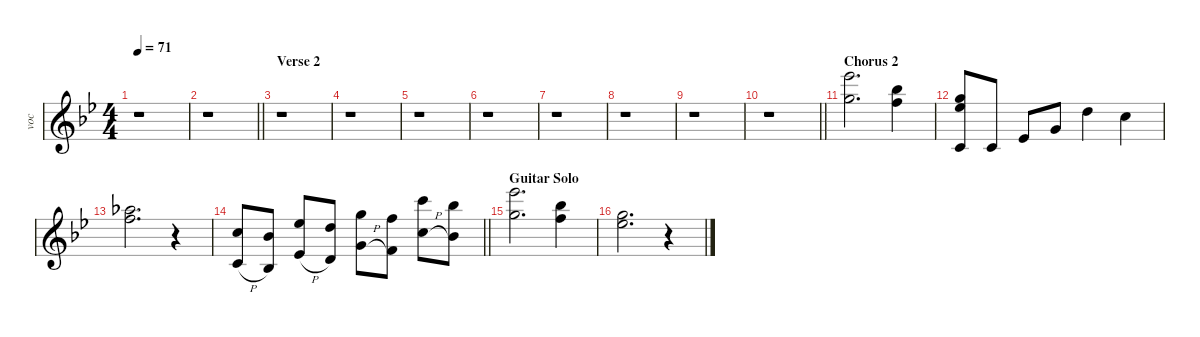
\defaultSystemsLayout 8
\hideDynamics
\bracketExtendMode nobrackets
\otherSystemsTrackNameOrientation horizontal
\track ("Choir" "voc") {defaultSystemsLayout 4 instrument flute}
\staff {score}
\tuning (E5 B4 G4 D4 A3 E3)
\ts (4 4)
\tempo 71
\clef g2
\ks gminor
r.1{dy f beam Down} |
\barLineRight lightlight
r.1{beam Down} |
\section ("" "Verse 2")
r.1{beam Down} |
r.1{beam Down} |
r.1{beam Down} |
r.1{beam Down} |
r.1{beam Down} |
r.1{beam Down} |
r.1{beam Down} |
\barLineRight lightlight
r.1{beam Down} |
\section ("" "Chorus 2")
(11.1{acc b} 12.3{acc forcenatural}).2{d beam Down} (6.1{acc b} 6.2{acc forcenatural}).4{beam Down} |
(3.1{acc forcenatural} 4.2{acc b} 3.5{acc forcenatural}).8{beam Up} 3.5{acc forcenatural}.8{dy ff beam Up} 1.4{acc b}.8{beam Up} 0.3{acc forcenatural}.8{beam Up} 3.2{acc forcenatural}.4{beam Down} 1.2{acc forcenatural}.4{dy f beam Down} |
(4.1{acc b} 6.2{acc forcenatural}).2{d dy mf beam Down} r.4{beam Down} |
\barLineRight lightlight
(5.3{h acc forcenatural} 3.5{h acc forcenatural}).8{dy f beam Up} (3.3{acc b} 1.5{acc b}).8{beam Up} (4.2{h acc b} 1.4{h acc b}).8{beam Up} (3.2{acc forcenatural} 0.4{acc forcenatural}).8{beam Up} (3.1{h acc forcenatural} 5.4{h acc forcenatural}).8{beam Down} (1.1{acc forcenatural} 3.4{acc forcenatural}).8{beam Down} (8.1{h acc forcenatural} 5.3{h acc forcenatural}).8{beam Down} (6.1{acc b} 3.3{acc b}).8{beam Down} |
\section ("" "Guitar Solo")
(11.1{acc b} 8.2{acc forcenatural}).2{d beam Down} (6.1{acc b} 6.2{acc forcenatural}).4{beam Down} |
(3.1{acc forcenatural} 4.2{acc b}).2{d beam Down} r.4{beam Down}
